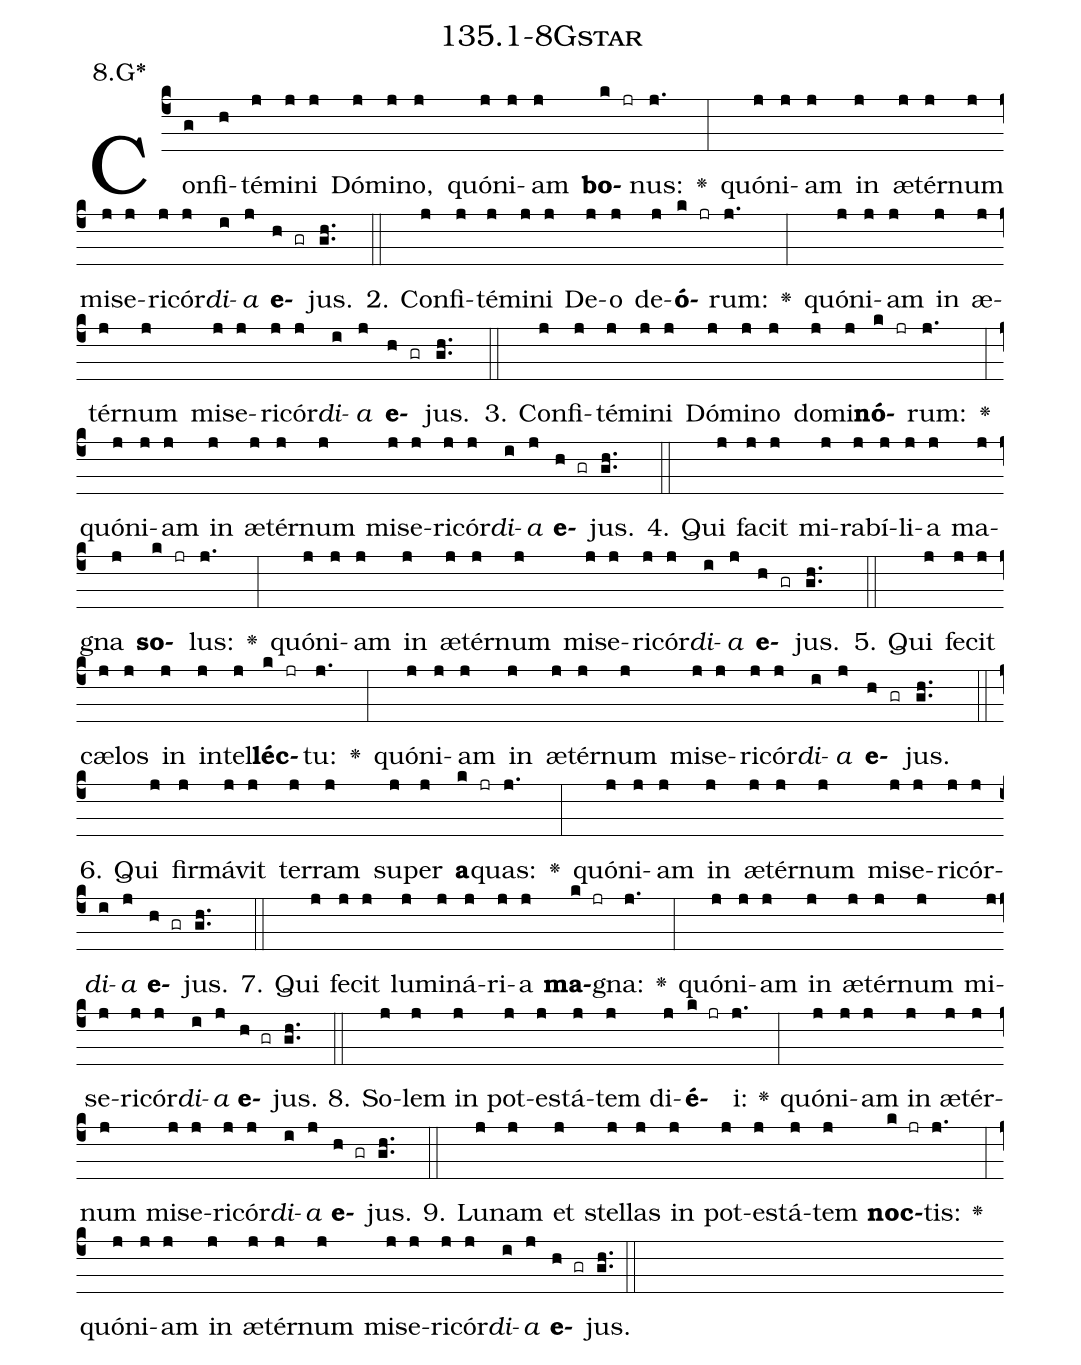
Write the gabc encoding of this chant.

name: 135.1-8Gstar;
annotation: 8.G*;
%%
(c4)Con(g)fi(h)té(j)mi(j)ni(j) Dó(j)mi(j)no,(j) quón(j)i(j)am(j) <b>bo</b>(k jr)nus:(j.) <v>\greheightstar</v>(:) quón(j)i(j)am(j) in(j) æ(j)tér(j)num(j) mi(j)se(j)ri(j)cór(j)<i>di</i>(i)<i>a</i>(j) <b>e</b>(h gr)jus.(gh..) (::)
2. Con(j)fi(j)té(j)mi(j)ni(j) De(j)o(j) de(j)<b>ó</b>(k jr)rum:(j.) <v>\greheightstar</v>(:) quón(j)i(j)am(j) in(j) æ(j)tér(j)num(j) mi(j)se(j)ri(j)cór(j)<i>di</i>(i)<i>a</i>(j) <b>e</b>(h gr)jus.(gh..) (::)
3. Con(j)fi(j)té(j)mi(j)ni(j) Dó(j)mi(j)no(j) do(j)mi(j)<b>nó</b>(k jr)rum:(j.) <v>\greheightstar</v>(:) quón(j)i(j)am(j) in(j) æ(j)tér(j)num(j) mi(j)se(j)ri(j)cór(j)<i>di</i>(i)<i>a</i>(j) <b>e</b>(h gr)jus.(gh..) (::)
4. Qui(j) fa(j)cit(j) mi(j)ra(j)bí(j)li(j)a(j) ma(j)gna(j) <b>so</b>(k jr)lus:(j.) <v>\greheightstar</v>(:) quón(j)i(j)am(j) in(j) æ(j)tér(j)num(j) mi(j)se(j)ri(j)cór(j)<i>di</i>(i)<i>a</i>(j) <b>e</b>(h gr)jus.(gh..) (::)
5. Qui(j) fe(j)cit(j) cæ(j)los(j) in(j) in(j)tel(j)<b>léc</b>(k jr)tu:(j.) <v>\greheightstar</v>(:) quón(j)i(j)am(j) in(j) æ(j)tér(j)num(j) mi(j)se(j)ri(j)cór(j)<i>di</i>(i)<i>a</i>(j) <b>e</b>(h gr)jus.(gh..) (::)
6. Qui(j) fir(j)má(j)vit(j) ter(j)ram(j) su(j)per(j) <b>a</b>(k jr)quas:(j.) <v>\greheightstar</v>(:) quón(j)i(j)am(j) in(j) æ(j)tér(j)num(j) mi(j)se(j)ri(j)cór(j)<i>di</i>(i)<i>a</i>(j) <b>e</b>(h gr)jus.(gh..) (::)
7. Qui(j) fe(j)cit(j) lu(j)mi(j)ná(j)ri(j)a(j) <b>ma</b>(k jr)gna:(j.) <v>\greheightstar</v>(:) quón(j)i(j)am(j) in(j) æ(j)tér(j)num(j) mi(j)se(j)ri(j)cór(j)<i>di</i>(i)<i>a</i>(j) <b>e</b>(h gr)jus.(gh..) (::)
8. So(j)lem(j) in(j) pot(j)es(j)tá(j)tem(j) di(j)<b>é</b>(k jr)i:(j.) <v>\greheightstar</v>(:) quón(j)i(j)am(j) in(j) æ(j)tér(j)num(j) mi(j)se(j)ri(j)cór(j)<i>di</i>(i)<i>a</i>(j) <b>e</b>(h gr)jus.(gh..) (::)
9. Lu(j)nam(j) et(j) stel(j)las(j) in(j) pot(j)es(j)tá(j)tem(j) <b>noc</b>(k jr)tis:(j.) <v>\greheightstar</v>(:) quón(j)i(j)am(j) in(j) æ(j)tér(j)num(j) mi(j)se(j)ri(j)cór(j)<i>di</i>(i)<i>a</i>(j) <b>e</b>(h gr)jus.(gh..) (::)
